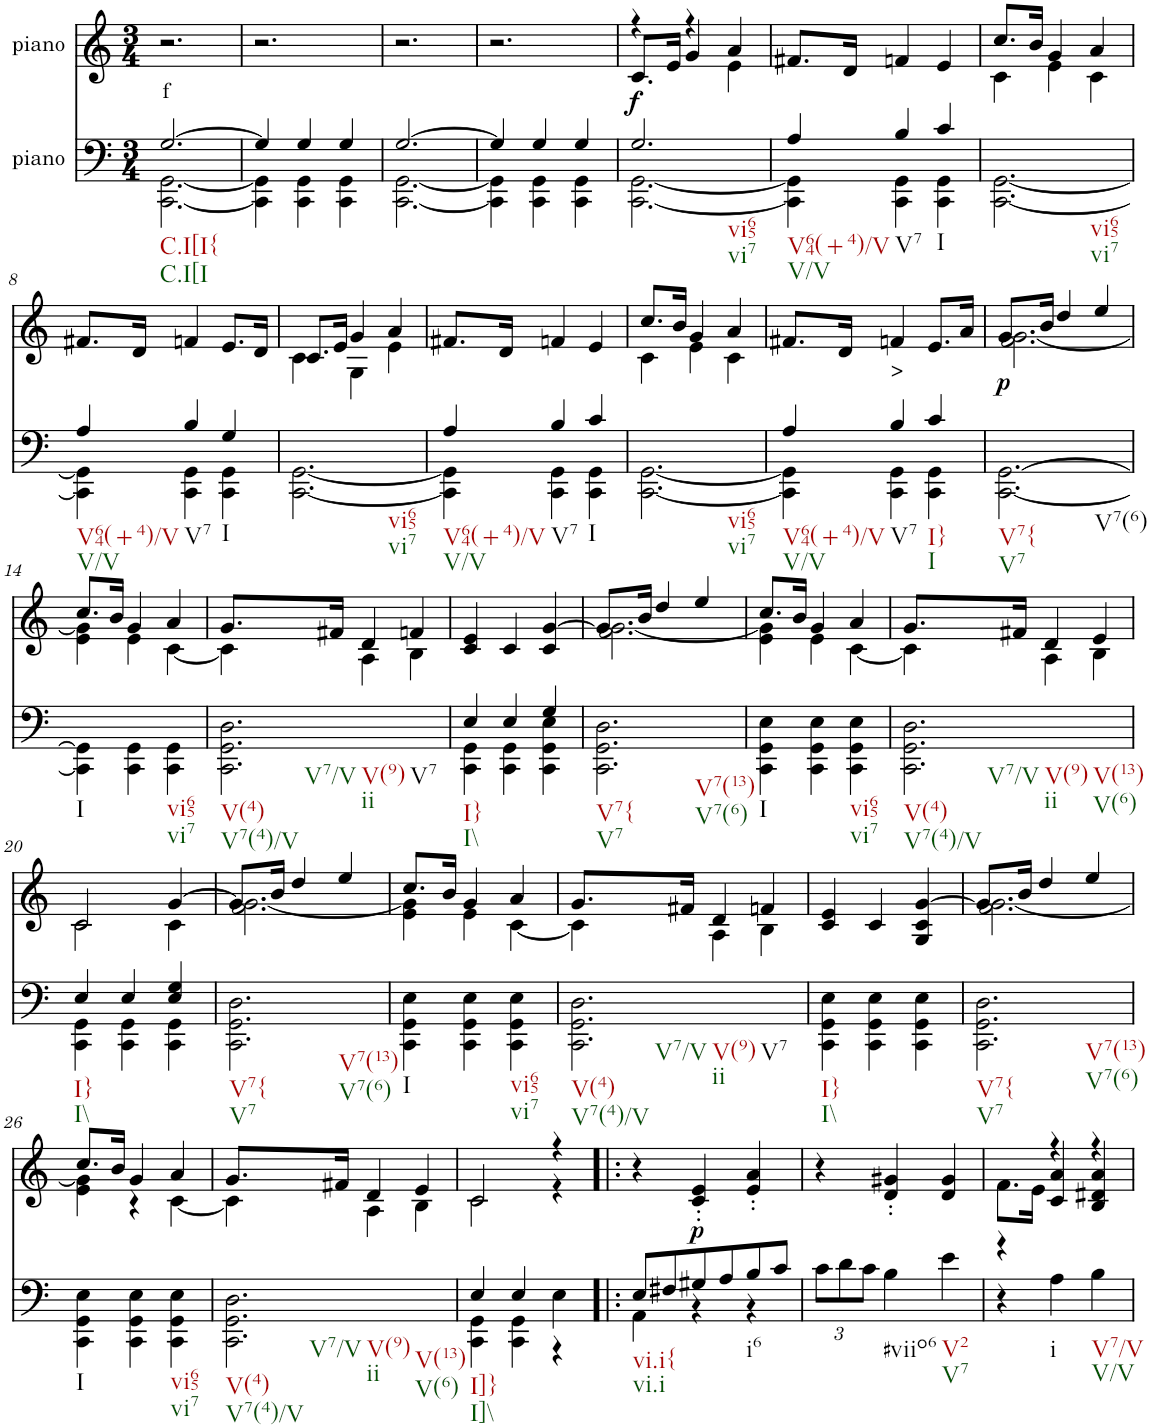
**kern	**kern	**text	**dynam
*part2	*part1	*part1	*part1
*staff2	*staff1	*staff1	*staff1
*I"piano	*I"piano	*	*
*I'Pno	*I'Pno	*	*
*clefF4	*clefG2	*	*
*k[]	*k[]	*	*
*M3/4	*M3/4	*	*
=1	=1	=1	=1
*^	*	*	*
!LO:TX:b:t=C.I[I{	!	!	!	!
!LO:TX:b:t=C.I[I	!	!	!	!
!	!	!	!LO:LY:b	!
[2.G/	[2.CC\ [2.GG\	2.r	f	.
=2	=2	=2	=2	=2
4G/]	4CC\] 4GG\]	2.r	.	.
4G/	4CC\ 4GG\	.	.	.
4G/	4CC\ 4GG\	.	.	.
=3	=3	=3	=3	=3
[2.G/	[2.CC\ [2.GG\	2.r	.	.
=4	=4	=4	=4	=4
4G/]	4CC\] 4GG\]	2.r	.	.
4G/	4CC\ 4GG\	.	.	.
4G/	4CC\ 4GG\	.	.	.
=5	=5	=5	=5	=5
*	*	*^	*	*
!LO:TX:b:t=vi65	!	!	!	!	!
!LO:TX:b:t=vi7	!	!	!	!	!
!	!	!	!	!	!LO:DY:b
2.G/	[2.CC\ [2.GG\	4r	8.c/L	.	f
.	.	.	16e/Jk	.	.
.	.	4r	4g/	.	.
.	.	4a/	4e\	.	.
=6	=6	=6	=6	=6	=6
!LO:TX:b:t=V64(+4)/V	!	!	!	!	!
!LO:TX:b:t=V/V	!	!	!	!	!
*	*	*v	*v	*	*
4A/	4CC\] 4GG\]	8.f#X/L	.	.
.	.	16d/Jk	.	.
!LO:TX:b:t=V7	!	!	!	!
4B/	4CC\ 4GG\	4fn/	.	.
!LO:TX:b:t=I	!	!	!	!
4c/	4CC\ 4GG\	4e/	.	.
=7	=7	=7	=7	=7
*	*	*^	*	*
!LO:TX:b:t=vi65	!	!	!	!	!
!LO:TX:b:t=vi7	!	!	!	!	!
*v	*v	*	*	*	*
[2.CC\ [2.GG\	8.cc/L	4c\	.	.
.	16b/Jk	.	.	.
.	4g/	4e\	.	.
.	4a/	4c\	.	.
!!LO:LB:g=z
=8	=8	=8	=8	=8
*^	*	*	*	*
!LO:TX:b:t=V64(+4)/V	!	!	!	!	!
!LO:TX:b:t=V/V	!	!	!	!	!
*	*	*v	*v	*	*
4A/	4CC\] 4GG\]	8.f#X/L	.	.
.	.	16d/Jk	.	.
!LO:TX:b:t=V7	!	!	!	!
4B/	4CC\ 4GG\	4fn/	.	.
!LO:TX:b:t=I	!	!	!	!
4G/	4CC\ 4GG\	8.e/L	.	.
.	.	16d/Jk	.	.
*v	*v	*	*	*
=9	=9	=9	=9
*	*^	*	*
!LO:TX:b:t=vi65	!	!	!	!
!LO:TX:b:t=vi7	!	!	!	!
[2.CC\ [2.GG\	8.c/L	4c\	.	.
.	16e/Jk	.	.	.
.	4g/	4G\	.	.
.	4a/	4e\	.	.
=10	=10	=10	=10	=10
*^	*	*	*	*
!LO:TX:b:t=V64(+4)/V	!	!	!	!	!
!LO:TX:b:t=V/V	!	!	!	!	!
*	*	*v	*v	*	*
4A/	4CC\] 4GG\]	8.f#X/L	.	.
.	.	16d/Jk	.	.
!LO:TX:b:t=V7	!	!	!	!
4B/	4CC\ 4GG\	4fn/	.	.
!LO:TX:b:t=I	!	!	!	!
4c/	4CC\ 4GG\	4e/	.	.
=11	=11	=11	=11	=11
*	*	*^	*	*
!LO:TX:b:t=vi65	!	!	!	!	!
!LO:TX:b:t=vi7	!	!	!	!	!
*v	*v	*	*	*	*
[2.CC\ [2.GG\	8.cc/L	4c\	.	.
.	16b/Jk	.	.	.
.	4g/	4e\	.	.
.	4a/	4c\	.	.
=12	=12	=12	=12	=12
*^	*	*	*	*
!LO:TX:b:t=V64(+4)/V	!	!	!	!	!
!LO:TX:b:t=V/V	!	!	!	!	!
*	*	*v	*v	*	*
4A/	4CC\] 4GG\]	8.f#X/L	.	.
.	.	16d/Jk	.	.
!LO:TX:b:t=V7	!	!	!	!
!	!	!	!LO:LY:b	!
4B/	4CC\ 4GG\	4fn/	>	.
!LO:TX:b:t=I}	!	!	!	!
!LO:TX:b:t=I	!	!	!	!
4c/	4CC\ 4GG\	8.e/L	.	.
.	.	16a/Jk	.	.
*v	*v	*	*	*
=13	=13	=13	=13
*	*^	*	*
!LO:TX:b:t=V7{	!	!	!	!
!LO:TX:b:t=V7	!	!	!	!
!LO:TX:b:t=V7(6)	!	!	!	!
!	!	!	!	!LO:DY:b
[2.CC\ [2.GG\	8.g/L	2.f\ [2.g\	.	p
.	16b/Jk	.	.	.
.	4dd/	.	.	.
.	4ee/	.	.	.
!!LO:LB:g=z	!!
=14	=14	=14	=14	=14
!LO:TX:b:t=I	!	!	!	!
4CC\] 4GG\]	8.cc/L	4e\ 4g\]	.	.
.	16b/Jk	.	.	.
4CC\ 4GG\	4g/	4e\	.	.
!LO:TX:b:t=vi65	!	!	!	!
!LO:TX:b:t=vi7	!	!	!	!
4CC\ 4GG\	4a/	[4c\	.	.
=15	=15	=15	=15	=15
!LO:TX:b:t=V(4)	!	!	!	!
!LO:TX:b:t=V7(4)/V	!	!	!	!
!LO:TX:b:t=V7/V	!	!	!	!
!LO:TX:b:t=V(9)	!	!	!	!
!LO:TX:b:t=ii	!	!	!	!
!LO:TX:b:t=V7	!	!	!	!
2.CC\ 2.GG\ 2.D\	8.g/L	4c\]	.	.
.	16f#X/Jk	.	.	.
.	4d/	4A\	.	.
.	4fn/	4B\	.	.
=16	=16	=16	=16	=16
*^	*	*	*	*
!LO:TX:b:t=I}	!	!	!	!	!
!LO:TX:b:t=I\\	!	!	!	!	!
*	*	*v	*v	*	*
4E/	4CC\ 4GG\	4c/ 4e/	.	.
4E/	4CC\ 4GG\	4c/	.	.
4G/	4CC\ 4GG\ 4E\	4c/ [4g/	.	.
=17	=17	=17	=17	=17
*	*	*^	*	*
!LO:TX:b:t=V7{	!	!	!	!	!
!LO:TX:b:t=V7	!	!	!	!	!
!LO:TX:b:t=V7(13)	!	!	!	!	!
!LO:TX:b:t=V7(6)	!	!	!	!	!
*v	*v	*	*	*	*
2.CC\ 2.GG\ 2.D\	8.g/L]	2.f\ [2.g\	.	.
.	16b/Jk	.	.	.
.	4dd/	.	.	.
.	4ee/	.	.	.
=18	=18	=18	=18	=18
!LO:TX:b:t=I	!	!	!	!
4CC\ 4GG\ 4E\	8.cc/L	4e\ 4g\]	.	.
.	16b/Jk	.	.	.
4CC\ 4GG\ 4E\	4g/	4e\	.	.
!LO:TX:b:t=vi65	!	!	!	!
!LO:TX:b:t=vi7	!	!	!	!
4CC\ 4GG\ 4E\	4a/	[4c\	.	.
=19	=19	=19	=19	=19
!LO:TX:b:t=V(4)	!	!	!	!
!LO:TX:b:t=V7(4)/V	!	!	!	!
!LO:TX:b:t=V7/V	!	!	!	!
!LO:TX:b:t=V(9)	!	!	!	!
!LO:TX:b:t=ii	!	!	!	!
!LO:TX:b:t=V(13)	!	!	!	!
!LO:TX:b:t=V(6)	!	!	!	!
2.CC\ 2.GG\ 2.D\	8.g/L	4c\]	.	.
.	16f#X/Jk	.	.	.
.	4d/	4A\	.	.
.	4e/	4B\	.	.
!!LO:LB:g=z	!!
=20	=20	=20	=20	=20
*^	*	*	*	*
!LO:TX:b:t=I}	!	!	!	!	!
!LO:TX:b:t=I\\	!	!	!	!	!
4E/	4CC\ 4GG\	2c/	2c\	.	.
4E/	4CC\ 4GG\	.	.	.	.
4E/ 4G/	4CC\ 4GG\	[4g/	4c\	.	.
=21	=21	=21	=21	=21	=21
!LO:TX:b:t=V7{	!	!	!	!	!
!LO:TX:b:t=V7	!	!	!	!	!
!LO:TX:b:t=V7(13)	!	!	!	!	!
!LO:TX:b:t=V7(6)	!	!	!	!	!
*v	*v	*	*	*	*
2.CC\ 2.GG\ 2.D\	8.g/L]	2.f\ [2.g\	.	.
.	16b/Jk	.	.	.
.	4dd/	.	.	.
.	4ee/	.	.	.
=22	=22	=22	=22	=22
!LO:TX:b:t=I	!	!	!	!
4CC\ 4GG\ 4E\	8.cc/L	4e\ 4g\]	.	.
.	16b/Jk	.	.	.
4CC\ 4GG\ 4E\	4g/	4e\	.	.
!LO:TX:b:t=vi65	!	!	!	!
!LO:TX:b:t=vi7	!	!	!	!
4CC\ 4GG\ 4E\	4a/	[4c\	.	.
=23	=23	=23	=23	=23
!LO:TX:b:t=V(4)	!	!	!	!
!LO:TX:b:t=V7(4)/V	!	!	!	!
!LO:TX:b:t=V7/V	!	!	!	!
!LO:TX:b:t=V(9)	!	!	!	!
!LO:TX:b:t=ii	!	!	!	!
!LO:TX:b:t=V7	!	!	!	!
2.CC\ 2.GG\ 2.D\	8.g/L	4c\]	.	.
.	16f#X/Jk	.	.	.
.	4d/	4A\	.	.
.	4fn/	4B\	.	.
=24	=24	=24	=24	=24
!LO:TX:b:t=I}	!	!	!	!
!LO:TX:b:t=I\\	!	!	!	!
*	*v	*v	*	*
4CC\ 4GG\ 4E\	4c/ 4e/	.	.
4CC\ 4GG\ 4E\	4c/	.	.
4CC\ 4GG\ 4E\	4G/ 4c/ [4g/	.	.
=25	=25	=25	=25
*	*^	*	*
!LO:TX:b:t=V7{	!	!	!	!
!LO:TX:b:t=V7	!	!	!	!
!LO:TX:b:t=V7(13)	!	!	!	!
!LO:TX:b:t=V7(6)	!	!	!	!
2.CC\ 2.GG\ 2.D\	8.g/L]	2.f\ [2.g\	.	.
.	16b/Jk	.	.	.
.	4dd/	.	.	.
.	4ee/	.	.	.
!!LO:LB:g=z	!!
=26	=26	=26	=26	=26
!LO:TX:b:t=I	!	!	!	!
4CC\ 4GG\ 4E\	8.cc/L	4e\ 4g\]	.	.
.	16b/Jk	.	.	.
4CC\ 4GG\ 4E\	4g/	4r	.	.
!LO:TX:b:t=vi65	!	!	!	!
!LO:TX:b:t=vi7	!	!	!	!
4CC\ 4GG\ 4E\	4a/	[4c\	.	.
=27	=27	=27	=27	=27
!LO:TX:b:t=V(4)	!	!	!	!
!LO:TX:b:t=V7(4)/V	!	!	!	!
!LO:TX:b:t=V7/V	!	!	!	!
!LO:TX:b:t=V(9)	!	!	!	!
!LO:TX:b:t=ii	!	!	!	!
!LO:TX:b:t=V(13)	!	!	!	!
!LO:TX:b:t=V(6)	!	!	!	!
2.CC\ 2.GG\ 2.D\	8.g/L	4c\]	.	.
.	16f#X/Jk	.	.	.
.	4d/	4A\	.	.
.	4e/	4B\	.	.
=28	=28	=28	=28	=28
*^	*	*	*	*
!LO:TX:b:t=I]}	!	!	!	!	!
!LO:TX:b:t=I]\\	!	!	!	!	!
4E/	4CC\ 4GG\	2c\	2c/	.	.
4E/	4CC\ 4GG\	.	.	.	.
4E\	4r	4r	4r	.	.
=29!|:	=29!|:	=29!|:	=29!|:	=29!|:	=29!|:
!LO:TX:b:t=vi.i{	!	!	!	!	!
!LO:TX:b:t=vi.i	!	!	!	!	!
*	*	*v	*v	*	*
8E/L	4AA\	4r	.	.
8F#X/	.	.	.	.
!	!	!	!	!LO:DY:b
8G#X/	4r	4c/' 4e/'	.	p
8A/	.	.	.	.
!LO:TX:b:t=i6	!	!	!	!
8B/	4r	4e/' 4a/'	.	.
8c/J	.	.	.	.
*v	*v	*	*	*
=30	=30	=30	=30
*Xbrackettup	*	*	*
12c\L	4r	.	.
12d\	.	.	.
12c\J	.	.	.
!LO:TX:b:t=#viio6	!	!	!
4B\	4d/' 4g#X/'	.	.
!LO:TX:b:t=V2	!	!	!
!LO:TX:b:t=V7	!	!	!
4e\	4d/ 4g#/	.	.
=31	=31	=31	=31
*	*^	*	*
4r	8.f\L	4r	.	.
.	16e\Jk	.	.	.
!LO:TX:b:t=i	!	!	!	!
4A\	4r	4c/ 4a/	.	.
!LO:TX:b:t=V7/V	!	!	!	!
!LO:TX:b:t=V/V	!	!	!	!
4B\	4r	4B/ 4d#X/ 4a/	.	.
*	*v	*v	*	*
=	=	=	=
*-	*-	*-	*-
